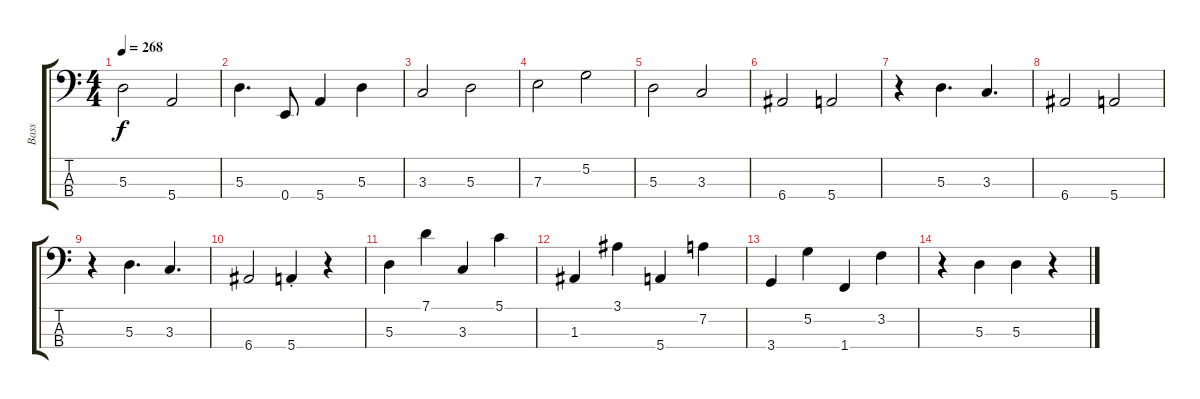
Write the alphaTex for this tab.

\track ("Bass" "Bass") {instrument electricbassfinger}
\staff {score tabs}
\tuning (G2 D2 A1 E1) {hide}
\ts (4 4)
\tempo 268
\clef f4
\ks c
5.3.2{dy f} 5.4.2 |
5.3.4{d} 0.4.8 5.4.4 5.3.4 |
3.3.2 5.3.2 |
7.3.2 5.2.2 |
5.3.2 3.3.2 |
6.4.2 5.4.2 |
r.4 5.3.4{d} 3.3.4{d} |
6.4.2 5.4.2 |
r.4 5.3.4{d} 3.3.4{d} |
6.4.2 5.4{st}.4 r.4 |
5.3.4 7.1.4 3.3.4 5.1.4 |
1.3.4 3.1.4 5.4.4 7.2.4 |
3.4.4 5.2.4 1.4.4 3.2.4 |
r.4 5.3.4 5.3.4 r.4
